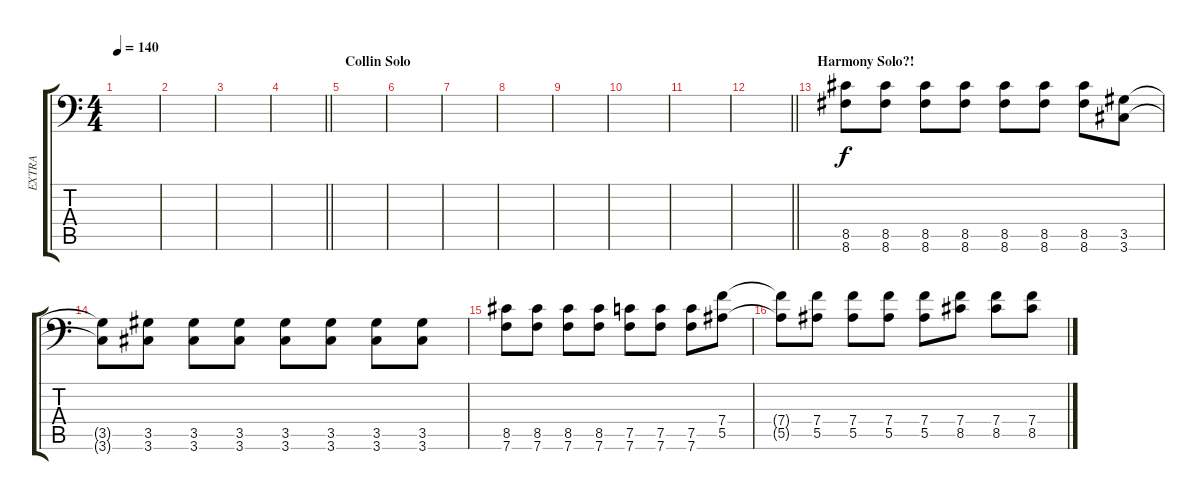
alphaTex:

\track ("EXTRA" "EXTRA") {instrument distortionguitar}
\staff {score tabs}
\tuning (C4 G3 Eb3 Bb2 F2 Bb1) {hide}
\ts (4 4)
\tempo 140
\clef f4
\ks c
|
|
|
\barLineRight lightlight
|
\section ("" "Collin Solo")
|
|
|
|
|
|
|
\barLineRight lightlight
|
\section ("" "Harmony Solo?!")
(8.5 8.6).8 (8.5 8.6).8 (8.5 8.6).8 (8.5 8.6).8 (8.5 8.6).8 (8.5 8.6).8 (8.5 8.6).8 (3.5 3.6).8 |
(3.5{t} 3.6{t}).8 (3.5 3.6).8 (3.5 3.6).8 (3.5 3.6).8 (3.5 3.6).8 (3.5 3.6).8 (3.5 3.6).8 (3.5 3.6).8 |
(8.5 7.6).8 (8.5 7.6).8 (8.5 7.6).8 (8.5 7.6).8 (7.5 7.6).8 (7.5 7.6).8 (7.5 7.6).8 (7.4 5.5).8 |
(7.4{t} 5.5{t}).8 (7.4 5.5).8 (7.4 5.5).8 (7.4 5.5).8 (7.4 5.5).8 (7.4 8.5).8 (7.4 8.5).8 (7.4 8.5).8
